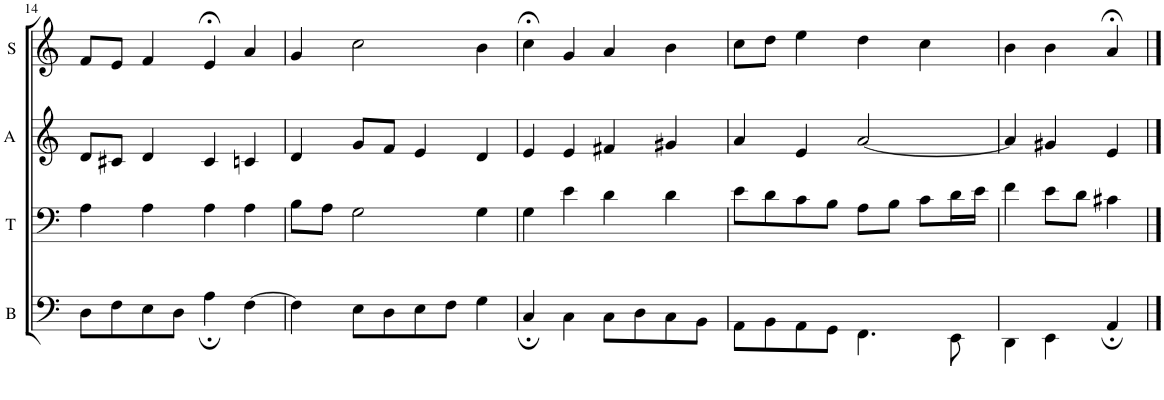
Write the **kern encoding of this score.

**kern	**kern	**kern	**kern
*part4	*part3	*part2	*part1
*staff4	*staff3	*staff2	*staff1
*I"B	*I"T	*I"A	*I"S
*I'B	*I'T	*I'A	*I'S
!!LO:PB:g=z
*clefF4	*clefF4	*clefG2	*clefG2
*k[]	*k[]	*k[]	*k[]
*M4/4	*M4/4	*M4/4	*M4/4
=14	=14	=14	=14
8D\L	4A\	8d/L	8f/L
8F\	.	8c#X/J	8e/J
8E\	4A\	4d/	4f/
8D\J	.	.	.
4A;\	4A\	4c#/	4e;</
[4F\	4A\	4cn/	4a/
=15	=15	=15	=15
4F\]	8B\L	4d/	4g/
.	8A\J	.	.
8E\L	2G\	8g/L	2cc\
8D\	.	8f/J	.
8E\	.	4e/	.
8F\J	.	.	.
4G\	4G\	4d/	4b\
=16	=16	=16	=16
4C;/	4G\	4e/	4cc;<\
4C\	4e\	4e/	4g/
8C\L	4d\	4f#X/	4a/
8D\	.	.	.
8C\	4d\	4g#X/	4b\
8BB\J	.	.	.
=17	=17	=17	=17
8AA\L	8e\L	4a/	8cc\L
8BB\	8d\	.	8dd\J
8AA\	8c\	4e/	4ee\
8GG\J	8B\J	.	.
4.FF\	8A\L	[2a/	4dd\
.	8B\J	.	.
.	8c\L	.	4cc\
8EE\	16d\L	.	.
.	16e\JJ	.	.
=18	=18	=18	=18
4DD\	4f\	4a/]	4b\
4EE\	8e\L	4g#X/	4b\
.	8d\J	.	.
4AA;/	4c#X\	4e/	4a;</
==	==	==	==
*-	*-	*-	*-
